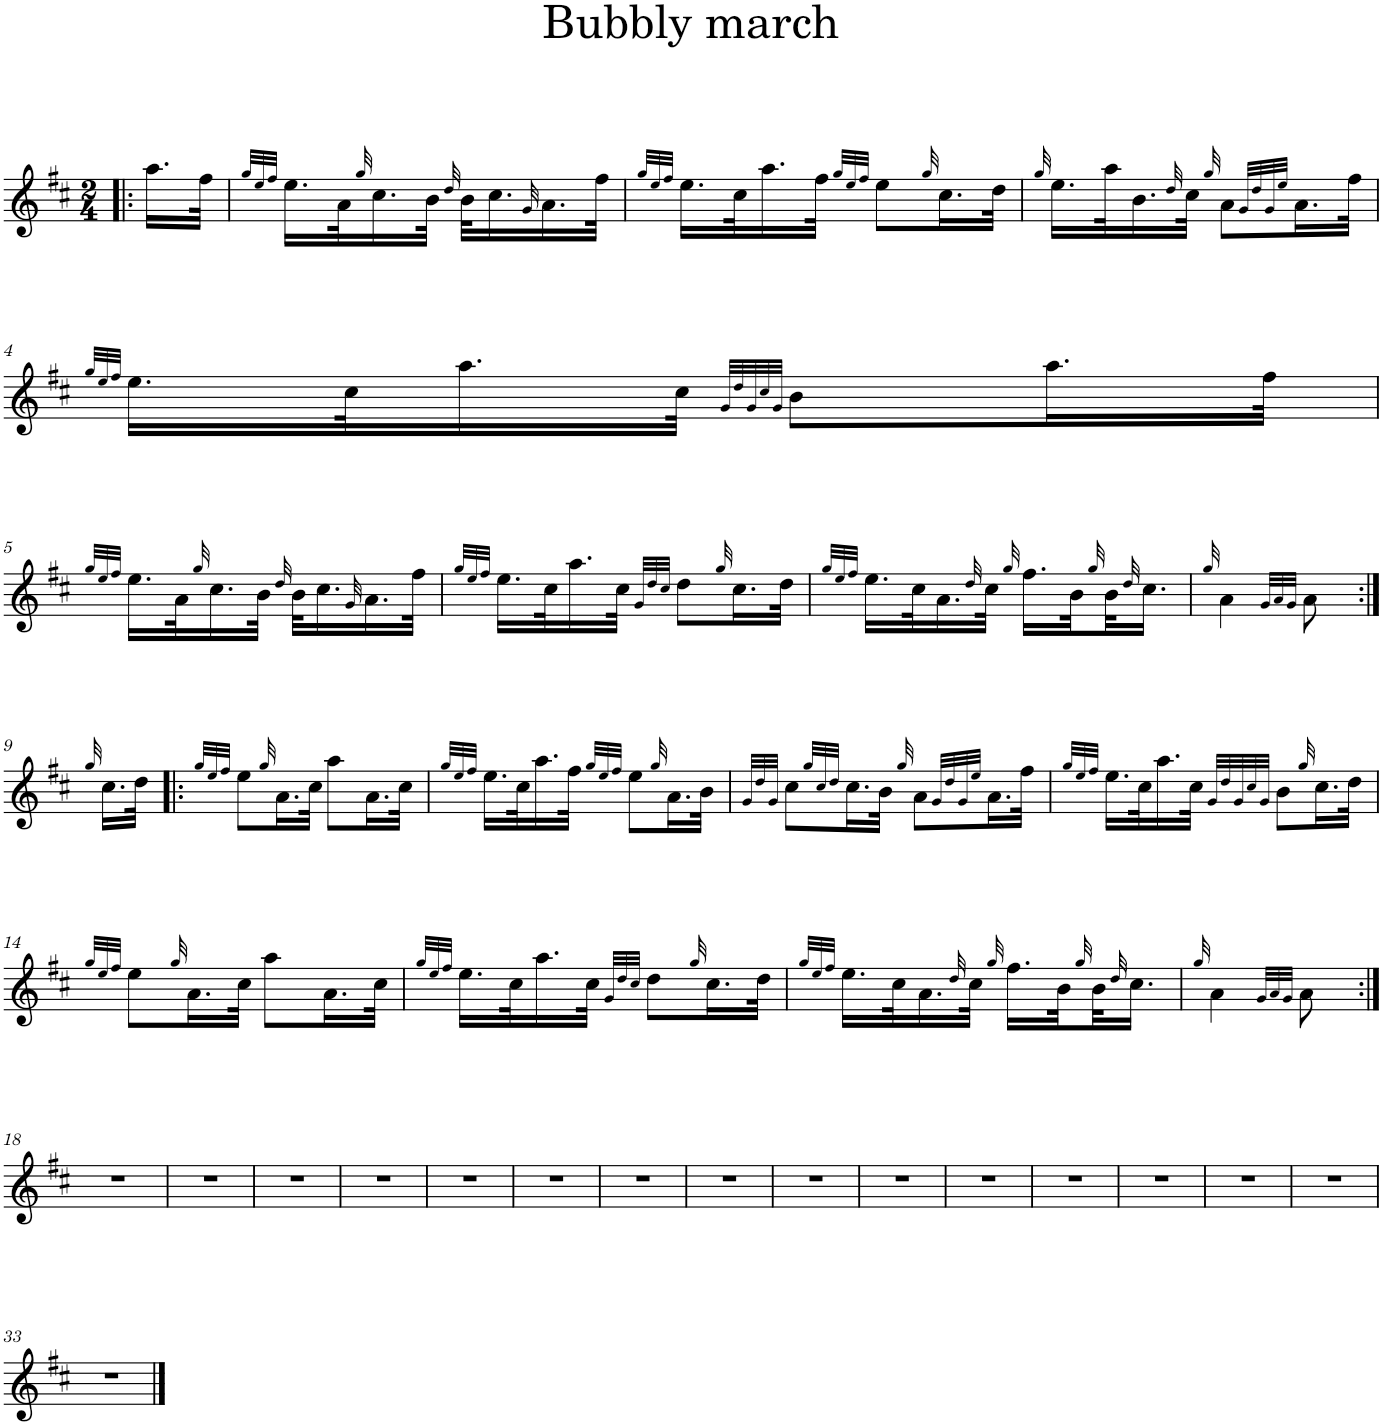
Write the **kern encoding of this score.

**kern
*part1
*staff1
*I"Oboe
*I'Ob.
*clefG2
*k[f#c#]
*M2/4
=!|:
16.aa\LL
32ff#\JJk
=1
32qgg/LLL
32qee/
32qff#/JJJ
16.ee\LL
32a\K
32qgg/
16.cc#\
32b\JJk
32qdd/
32b\KLL
16.cc#\
32qg/
16.a\
32ff#\JJk
=2
32qgg/LLL
32qee/
32qff#/JJJ
16.ee\LL
32cc#\K
16.aa\
32ff#\JJk
32qgg/LLL
32qee/
32qff#/JJJ
8ee\L
32qgg/
16.cc#\L
32dd\JJk
=3
32qgg/
16.ee\LL
32aa\K
16.b\
32qdd/
32cc#\JJk
32qgg/
8a\L
32qg/LLL
32qdd/
32qg/
32qee/JJJ
16.a\L
32ff#\JJk
!!LO:LB:g=z
=4
32qgg/LLL
32qee/
32qff#/JJJ
16.ee\LL
32cc#\K
16.aa\
32cc#\JJk
32qg/LLL
32qdd/
32qg/
32qcc#/
32qg/JJJ
8b\L
16.aa\L
32ff#\JJk
!!LO:LB:g=z
=5
32qgg/LLL
32qee/
32qff#/JJJ
16.ee\LL
32a\K
32qgg/
16.cc#\
32b\JJk
32qdd/
32b\KLL
16.cc#\
32qg/
16.a\
32ff#\JJk
=6
32qgg/LLL
32qee/
32qff#/JJJ
16.ee\LL
32cc#\K
16.aa\
32cc#\JJk
32qg/LLL
32qdd/
32qcc#/JJJ
8dd\L
32qgg/
16.cc#\L
32dd\JJk
=7
32qgg/LLL
32qee/
32qff#/JJJ
16.ee\LL
32cc#\K
16.a\
32qdd/
32cc#\JJk
32qgg/
16.ff#\LL
32b\L
32qgg/
32b\J
32qdd/
16.cc#\JJ
=8
32qgg/
4a\
32qg/LLL
32qa/
32qg/JJJ
8a\
!!LO:LB:g=z
=9:|!
32qgg/
16.cc#\LL
32dd\JJk
=10!|:
32qgg/LLL
32qee/
32qff#/JJJ
8ee\L
32qgg/
16.a\L
32cc#\JJk
8aa\L
16.a\L
32cc#\JJk
=11
32qgg/LLL
32qee/
32qff#/JJJ
16.ee\LL
32cc#\K
16.aa\
32ff#\JJk
32qgg/LLL
32qee/
32qff#/JJJ
8ee\L
32qgg/
16.a\L
32b\JJk
=12
32qg/LLL
32qdd/
32qg/JJJ
8cc#\L
32qgg/LLL
32qcc#/
32qdd/JJJ
16.cc#\L
32b\JJk
32qgg/
8a\L
32qg/LLL
32qdd/
32qg/
32qee/JJJ
16.a\L
32ff#\JJk
=13
32qgg/LLL
32qee/
32qff#/JJJ
16.ee\LL
32cc#\K
16.aa\
32cc#\JJk
32qg/LLL
32qdd/
32qg/
32qcc#/
32qg/JJJ
8b\L
32qgg/
16.cc#\L
32dd\JJk
!!LO:LB:g=z
=14
32qgg/LLL
32qee/
32qff#/JJJ
8ee\L
32qgg/
16.a\L
32cc#\JJk
8aa\L
16.a\L
32cc#\JJk
=15
32qgg/LLL
32qee/
32qff#/JJJ
16.ee\LL
32cc#\K
16.aa\
32cc#\JJk
32qg/LLL
32qdd/
32qcc#/JJJ
8dd\L
32qgg/
16.cc#\L
32dd\JJk
=16
32qgg/LLL
32qee/
32qff#/JJJ
16.ee\LL
32cc#\K
16.a\
32qdd/
32cc#\JJk
32qgg/
16.ff#\LL
32b\L
32qgg/
32b\J
32qdd/
16.cc#\JJ
=17
32qgg/
4a\
32qg/LLL
32qa/
32qg/JJJ
8a\
!!LO:LB:g=z
=18:|!
2r
=19
2r
=20
2r
=21
2r
=22
2r
=23
2r
=24
2r
=25
2r
=26
2r
=27
2r
=28
2r
=29
2r
=30
2r
=31
2r
=32
2r
!!LO:LB:g=z
=33
2r
==
*-
